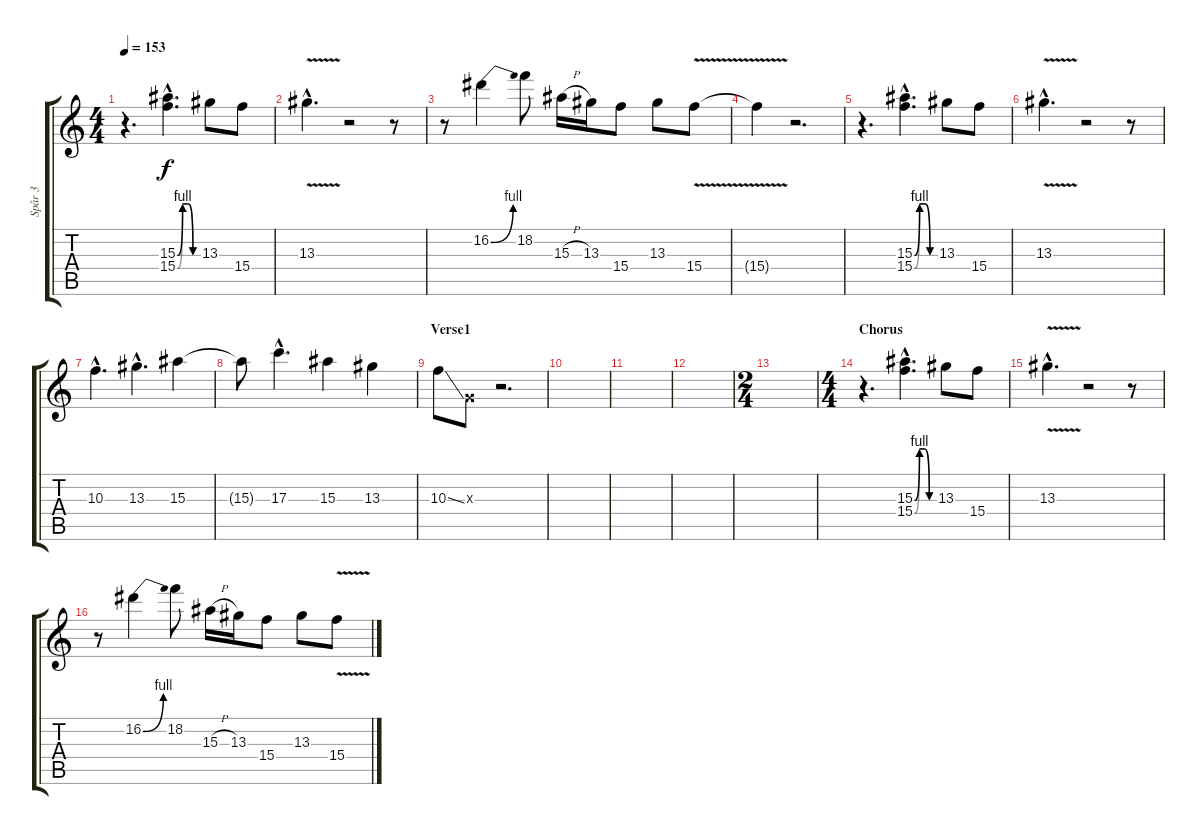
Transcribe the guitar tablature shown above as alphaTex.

\track ("Spår 3" "Spår 3") {instrument overdrivenguitar}
\staff {score tabs}
\tuning (E4 B3 G3 D3 A2 E2) {hide}
\ts (4 4)
\tempo 153
\clef g2
\ks c
r.4{d dy f} (15.3{be (custom 0 0 15 4 30 4 45 0 60 0) hac} 15.4{be (custom 0 0 15 4 30 4 45 0 60 0) hac}).4{d} 13.3.8 15.4.8 |
13.3{v hac}.4{d} r.2 r.8 |
r.8 16.2{be (bend 0 0 60 4)}.4 18.2.8 15.3{h}.16 13.3.16 15.4.8 13.3.8 15.4{v}.8 |
15.4{t}.4 r.2{d} |
r.4{d} (15.3{be (custom 0 0 15 4 30 4 45 0 60 0) hac} 15.4{be (custom 0 0 15 4 30 4 45 0 60 0) hac}).4{d} 13.3.8 15.4.8 |
13.3{v hac}.4{d} r.2 r.8 |
10.3{hac}.4{d} 13.3{hac}.4{d} 15.3.4 |
15.3{t}.8 17.3{hac}.4{d} 15.3.4 13.3.4 |
\section ("" "Verse1")
10.3{ss}.8 0.3{x}.8 r.2{d} |
|
|
|
\ts (2 4)
|
\ts (4 4)
\section ("" "Chorus")
r.4{d} (15.3{be (custom 0 0 15 4 30 4 45 0 60 0) hac} 15.4{be (custom 0 0 15 4 30 4 45 0 60 0) hac}).4{d} 13.3.8 15.4.8 |
13.3{v hac}.4{d} r.2 r.8 |
r.8 16.2{be (bend 0 0 60 4)}.4 18.2.8 15.3{h}.16 13.3.16 15.4.8 13.3.8 15.4{v}.8
